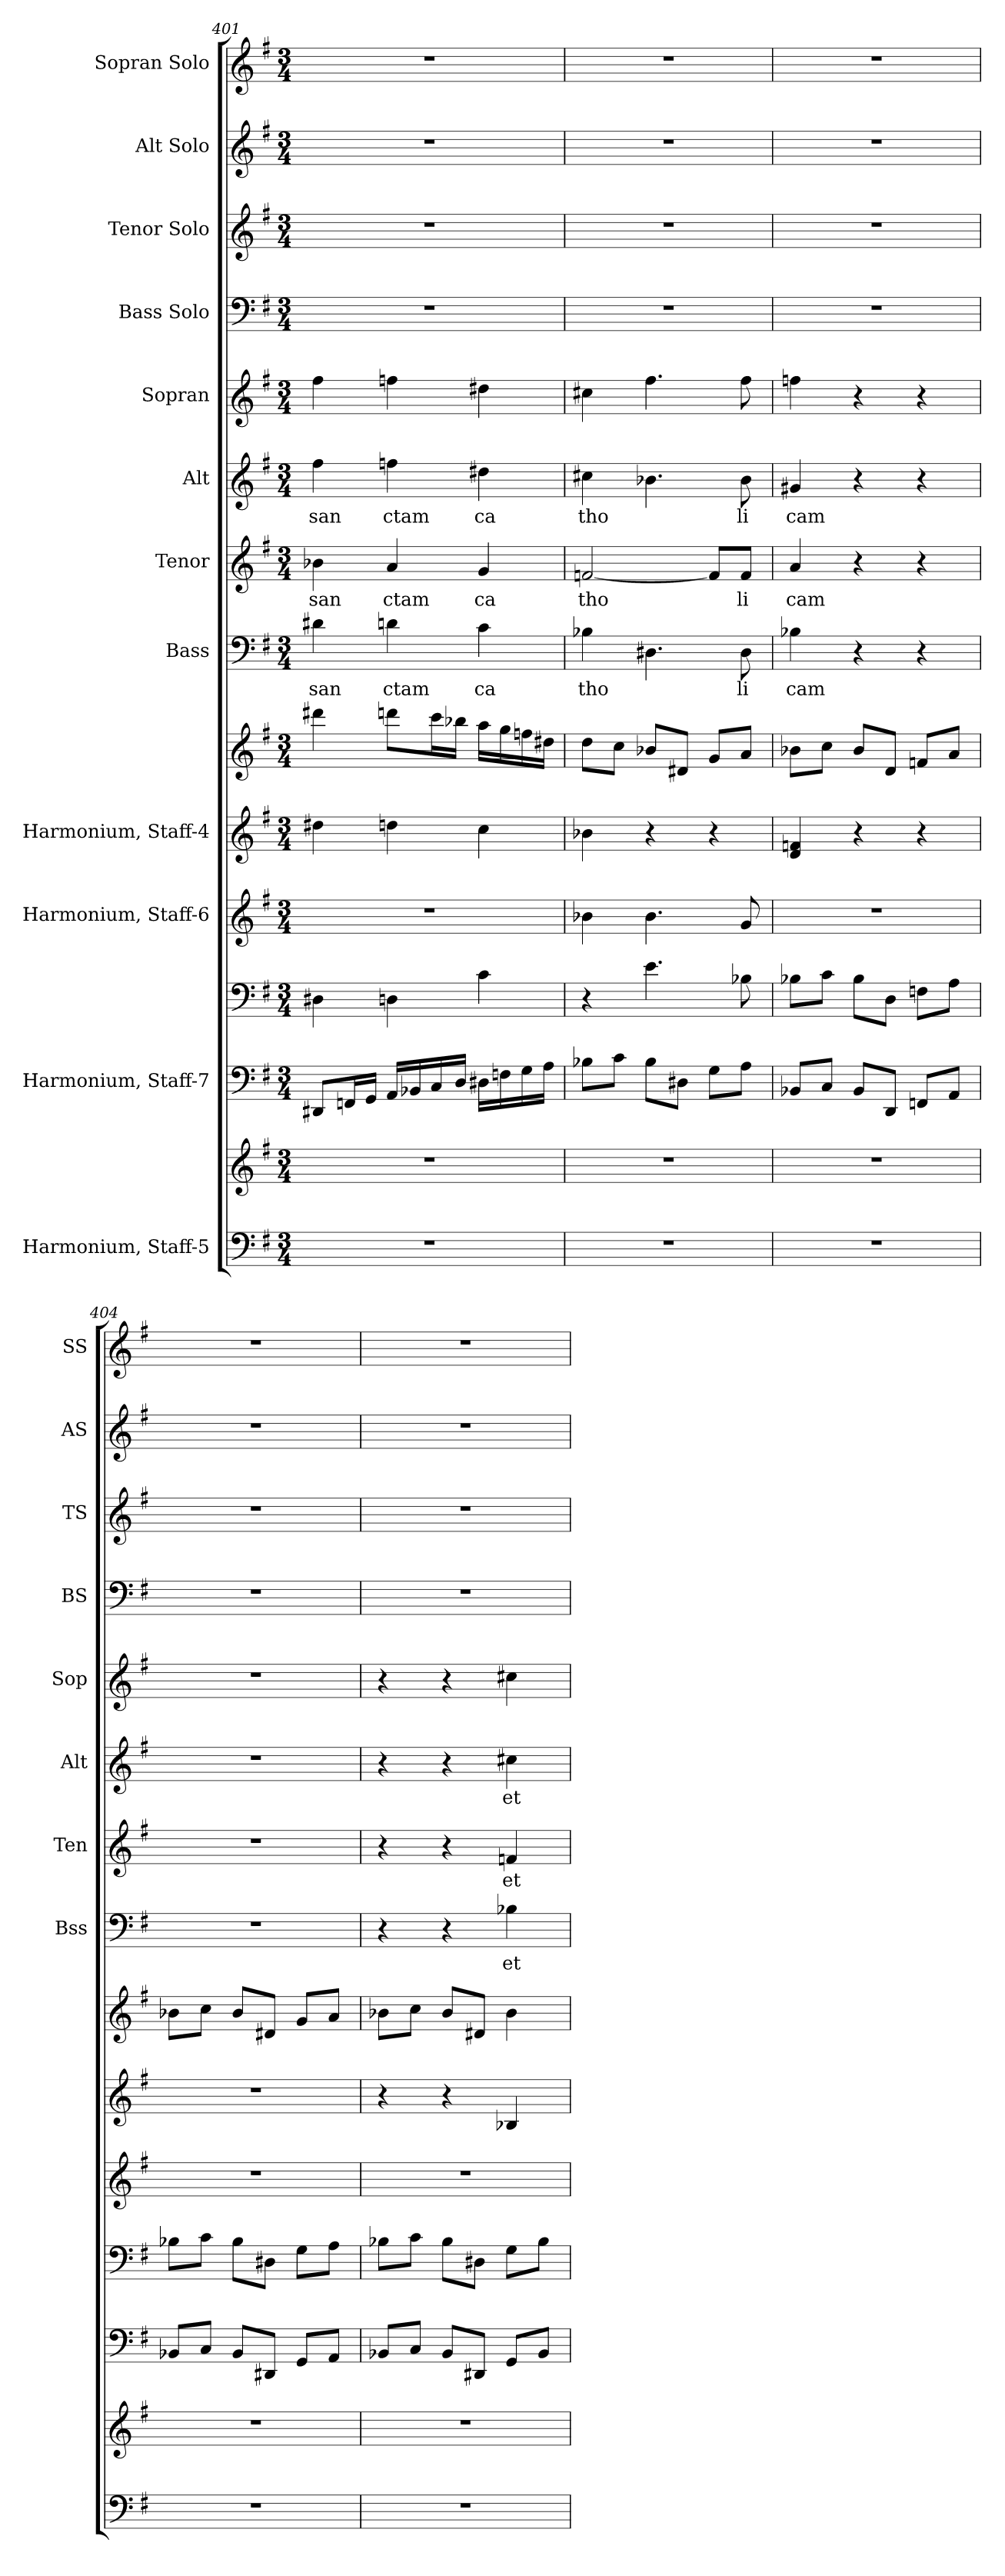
**kern	**kern	**kern	**kern	**kern	**kern	**kern	**kern	**text	**kern	**text	**kern	**text	**kern	**kern	**kern	**kern	**kern
*part12	*part12	*part11	*part11	*part10	*part9	*part9	*part8	*part8	*part7	*part7	*part6	*part6	*part5	*part4	*part3	*part2	*part1
*staff15	*staff14	*staff13	*staff12	*staff11	*staff10	*staff9	*staff8	*staff8	*staff7	*staff7	*staff6	*staff6	*staff5	*staff4	*staff3	*staff2	*staff1
*I"Harmonium, Staff-5	*	*I"Harmonium, Staff-7	*	*I"Harmonium, Staff-6	*I"Harmonium, Staff-4	*	*I"Bass	*	*I"Tenor	*	*I"Alt	*	*I"Sopran	*I"Bass Solo	*I"Tenor Solo	*I"Alt Solo	*I"Sopran Solo
*	*	*	*	*	*	*	*I'Bss	*	*I'Ten	*	*I'Alt	*	*I'Sop	*I'BS	*I'TS	*I'AS	*I'SS
*clefF4	*clefG2	*clefF4	*clefF4	*clefG2	*clefG2	*clefG2	*clefF4	*	*clefG2	*	*clefG2	*	*clefG2	*clefF4	*clefG2	*clefG2	*clefG2
*	*	*	*	*	*	*	*	*	*ITrd4c7	*	*ITrd2c3	*	*ITrd2c3	*	*ITrd4c7	*	*ITrd2c3
*k[f#]	*k[f#]	*k[f#]	*k[f#]	*k[f#]	*k[f#]	*k[f#]	*k[f#]	*	*k[]	*	*k[f#c#g#d#]	*	*k[f#c#g#d#]	*k[f#]	*k[]	*k[f#]	*k[f#c#g#d#]
*M3/4	*M3/4	*M3/4	*M3/4	*M3/4	*M3/4	*M3/4	*M3/4	*	*M3/4	*	*M3/4	*	*M3/4	*M3/4	*M3/4	*M3/4	*M3/4
=401	=401	=401	=401	=401	=401	=401	=401	=401	=401	=401	=401	=401	=401	=401	=401	=401	=401
2.r	2.r	8DD#X/L	4D#X\	2.r	4dd#X\	4ddd#X\	4d#X\	san	4e-X\	san	4dd#\	san	4dd#\	2.r	2.r	2.r	2.r
.	.	16FFn/L	.	.	.	.	.	.	.	.	.	.	.	.	.	.	.
.	.	16GG/JJ	.	.	.	.	.	.	.	.	.	.	.	.	.	.	.
.	.	16AA/LL	4Dn\	.	4ddn\	8dddn\L	4dn\	ctam	4d/	ctam	4ddn\	ctam	4ddn\	.	.	.	.
.	.	16BB-X/	.	.	.	.	.	.	.	.	.	.	.	.	.	.	.
.	.	16C/	.	.	.	16ccc\L	.	.	.	.	.	.	.	.	.	.	.
.	.	16D/JJ	.	.	.	16bb-X\JJ	.	.	.	.	.	.	.	.	.	.	.
.	.	16D#X\LL	4c\	.	4cc\	16aa\LL	4c\	ca	4c/	ca	4b#X\	ca	4b#X\	.	.	.	.
.	.	16Fn\	.	.	.	16gg\	.	.	.	.	.	.	.	.	.	.	.
.	.	16G\	.	.	.	16ffn\	.	.	.	.	.	.	.	.	.	.	.
.	.	16A\JJ	.	.	.	16dd#X\JJ	.	.	.	.	.	.	.	.	.	.	.
=402	=402	=402	=402	=402	=402	=402	=402	=402	=402	=402	=402	=402	=402	=402	=402	=402	=402
2.r	2.r	8B-X\L	4r	4b-X\	4b-X\	8dd\L	4B-X\	tho	[2B-X/	tho	4a#X\	tho	4a#X\	2.r	2.r	2.r	2.r
.	.	8c\J	.	.	.	8cc\J	.	.	.	.	.	.	.	.	.	.	.
.	.	8B-\L	4.e\	4.b-\	4r	8b-X/L	4.D#X\	.	.	.	4.gn\	.	4.dd#\	.	.	.	.
.	.	8D#X\J	.	.	.	8d#X/J	.	.	.	.	.	.	.	.	.	.	.
.	.	8G\L	.	.	4r	8g/L	.	.	8B-/L]	.	.	.	.	.	.	.	.
.	.	8A\J	8B-X\	8g/	.	8a/J	8D#\	li	8B-/J	li	8g\	li	8dd#\	.	.	.	.
!!LO:PB:g=z
=403	=403	=403	=403	=403	=403	=403	=403	=403	=403	=403	=403	=403	=403	=403	=403	=403	=403
2.r	2.r	8BB-X/L	8B-X\L	2.r	4d/ 4fn/	8b-X\L	4B-X\	cam	4d/	cam	4e#X/	cam	4ddn\	2.r	2.r	2.r	2.r
.	.	8C/J	8c\J	.	.	8cc\J	.	.	.	.	.	.	.	.	.	.	.
.	.	8BB-/L	8B-\L	.	4r	8b-/L	4r	.	4r	.	4r	.	4r	.	.	.	.
.	.	8DD/J	8D\J	.	.	8d/J	.	.	.	.	.	.	.	.	.	.	.
.	.	8FFn/L	8Fn\L	.	4r	8fn/L	4r	.	4r	.	4r	.	4r	.	.	.	.
.	.	8AA/J	8A\J	.	.	8a/J	.	.	.	.	.	.	.	.	.	.	.
=404	=404	=404	=404	=404	=404	=404	=404	=404	=404	=404	=404	=404	=404	=404	=404	=404	=404
2.r	2.r	8BB-X/L	8B-X\L	2.r	2.r	8b-X\L	2.r	.	2.r	.	2.r	.	2.r	2.r	2.r	2.r	2.r
.	.	8C/J	8c\J	.	.	8cc\J	.	.	.	.	.	.	.	.	.	.	.
.	.	8BB-/L	8B-\L	.	.	8b-/L	.	.	.	.	.	.	.	.	.	.	.
.	.	8DD#X/J	8D#X\J	.	.	8d#X/J	.	.	.	.	.	.	.	.	.	.	.
.	.	8GG/L	8G\L	.	.	8g/L	.	.	.	.	.	.	.	.	.	.	.
.	.	8AA/J	8A\J	.	.	8a/J	.	.	.	.	.	.	.	.	.	.	.
=405	=405	=405	=405	=405	=405	=405	=405	=405	=405	=405	=405	=405	=405	=405	=405	=405	=405
2.r	2.r	8BB-X/L	8B-X\L	2.r	4r	8b-X\L	4r	.	4r	.	4r	.	4r	2.r	2.r	2.r	2.r
.	.	8C/J	8c\J	.	.	8cc\J	.	.	.	.	.	.	.	.	.	.	.
.	.	8BB-/L	8B-\L	.	4r	8b-/L	4r	.	4r	.	4r	.	4r	.	.	.	.
.	.	8DD#X/J	8D#X\J	.	.	8d#X/J	.	.	.	.	.	.	.	.	.	.	.
.	.	8GG/L	8G\L	.	4B-X/	4b-\	4B-X\	et	4B-X/	et	4a#X\	et	4a#X\	.	.	.	.
.	.	8BB-/J	8B-\J	.	.	.	.	.	.	.	.	.	.	.	.	.	.
=	=	=	=	=	=	=	=	=	=	=	=	=	=	=	=	=	=
*-	*-	*-	*-	*-	*-	*-	*-	*-	*-	*-	*-	*-	*-	*-	*-	*-	*-
